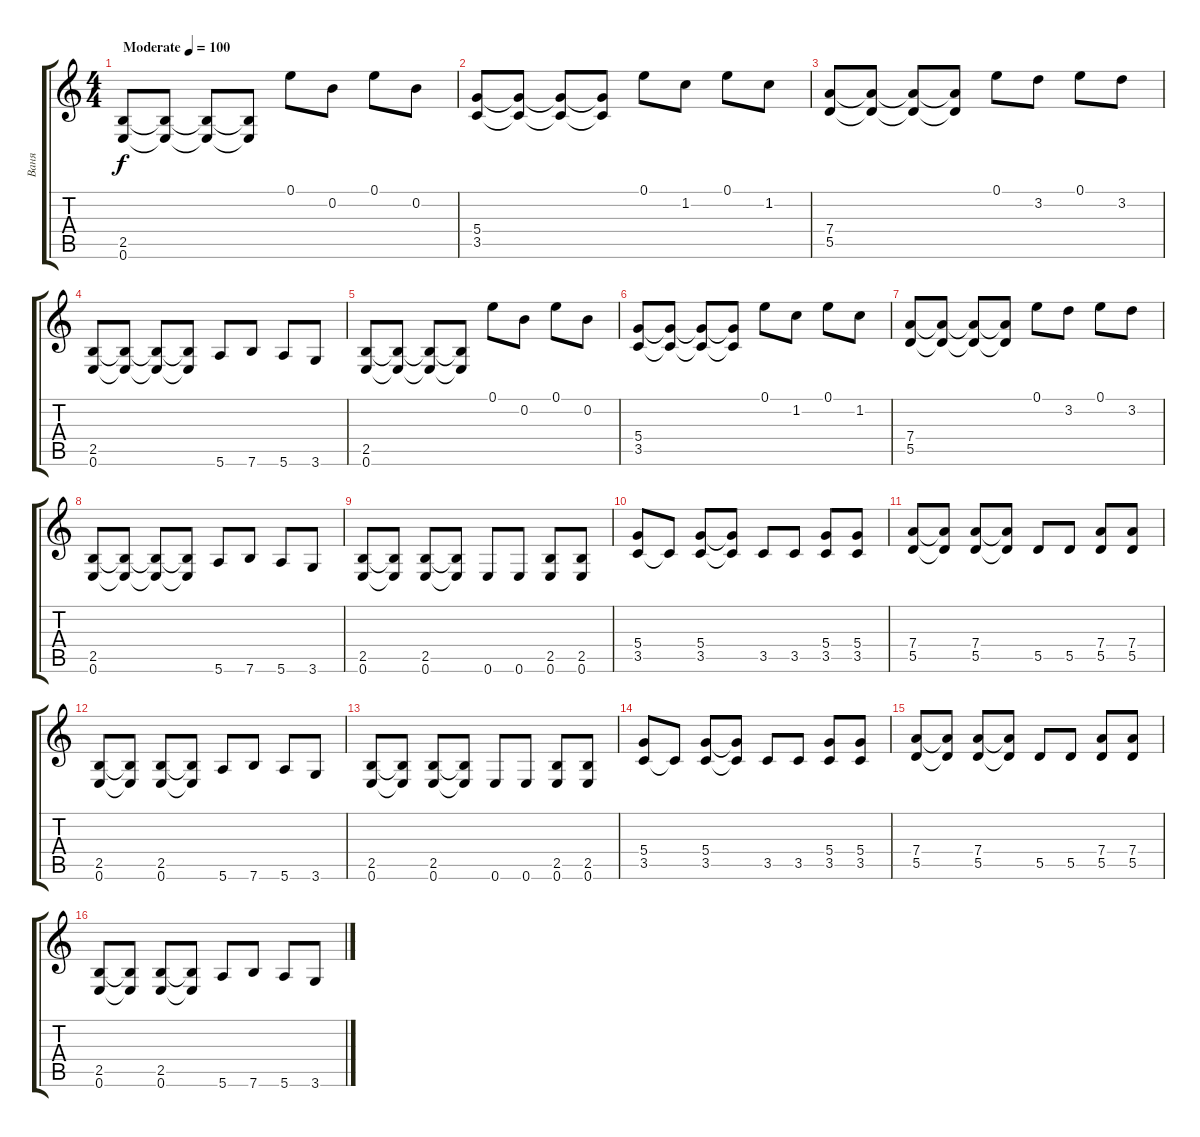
\track ("Ваня" "Ваня") {instrument distortionguitar}
\staff {score tabs}
\tuning (E4 B3 G3 D3 A2 E2) {hide}
\ts (4 4)
\tempo (100 "Moderate")
\clef g2
\ks c
(2.5 0.6).8{dy f instrument distortionguitar} (2.5{t} 0.6{t}).8 (2.5{t} 0.6{t}).8 (2.5{t} 0.6{t}).8 0.1.8 0.2.8 0.1.8 0.2.8 |
(5.4 3.5).8 (5.4{t} 3.5{t}).8 (5.4{t} 3.5{t}).8 (5.4{t} 3.5{t}).8 0.1.8 1.2.8 0.1.8 1.2.8 |
(7.4 5.5).8 (7.4{t} 5.5{t}).8 (7.4{t} 5.5{t}).8 (7.4{t} 5.5{t}).8 0.1.8 3.2.8 0.1.8 3.2.8 |
(2.5 0.6).8 (2.5{t} 0.6{t}).8 (2.5{t} 0.6{t}).8 (2.5{t} 0.6{t}).8 5.6.8 7.6.8 5.6.8 3.6.8 |
(2.5 0.6).8 (2.5{t} 0.6{t}).8 (2.5{t} 0.6{t}).8 (2.5{t} 0.6{t}).8 0.1.8 0.2.8 0.1.8 0.2.8 |
(5.4 3.5).8 (5.4{t} 3.5{t}).8 (5.4{t} 3.5{t}).8 (5.4{t} 3.5{t}).8 0.1.8 1.2.8 0.1.8 1.2.8 |
(7.4 5.5).8 (7.4{t} 5.5{t}).8 (7.4{t} 5.5{t}).8 (7.4{t} 5.5{t}).8 0.1.8 3.2.8 0.1.8 3.2.8 |
(2.5 0.6).8 (2.5{t} 0.6{t}).8 (2.5{t} 0.6{t}).8 (2.5{t} 0.6{t}).8 5.6.8 7.6.8 5.6.8 3.6.8 |
(2.5 0.6).8 (2.5{t} 0.6{t}).8 (2.5 0.6).8 (2.5{t} 0.6{t}).8 0.6.8 0.6.8 (2.5 0.6).8 (2.5 0.6).8 |
(5.4 3.5).8 3.5{t}.8 (5.4 3.5).8 (5.4{t} 3.5{t}).8 3.5.8 3.5.8 (5.4 3.5).8 (5.4 3.5).8 |
(7.4 5.5).8 (7.4{t} 5.5{t}).8 (7.4 5.5).8 (7.4{t} 5.5{t}).8 5.5.8 5.5.8 (7.4 5.5).8 (7.4 5.5).8 |
(2.5 0.6).8 (2.5{t} 0.6{t}).8 (2.5 0.6).8 (2.5{t} 0.6{t}).8 5.6.8 7.6.8 5.6.8 3.6.8 |
(2.5 0.6).8 (2.5{t} 0.6{t}).8 (2.5 0.6).8 (2.5{t} 0.6{t}).8 0.6.8 0.6.8 (2.5 0.6).8 (2.5 0.6).8 |
(5.4 3.5).8 3.5{t}.8 (5.4 3.5).8 (5.4{t} 3.5{t}).8 3.5.8 3.5.8 (5.4 3.5).8 (5.4 3.5).8 |
(7.4 5.5).8 (7.4{t} 5.5{t}).8 (7.4 5.5).8 (7.4{t} 5.5{t}).8 5.5.8 5.5.8 (7.4 5.5).8 (7.4 5.5).8 |
(2.5 0.6).8 (2.5{t} 0.6{t}).8 (2.5 0.6).8 (2.5{t} 0.6{t}).8 5.6.8 7.6.8 5.6.8 3.6.8
